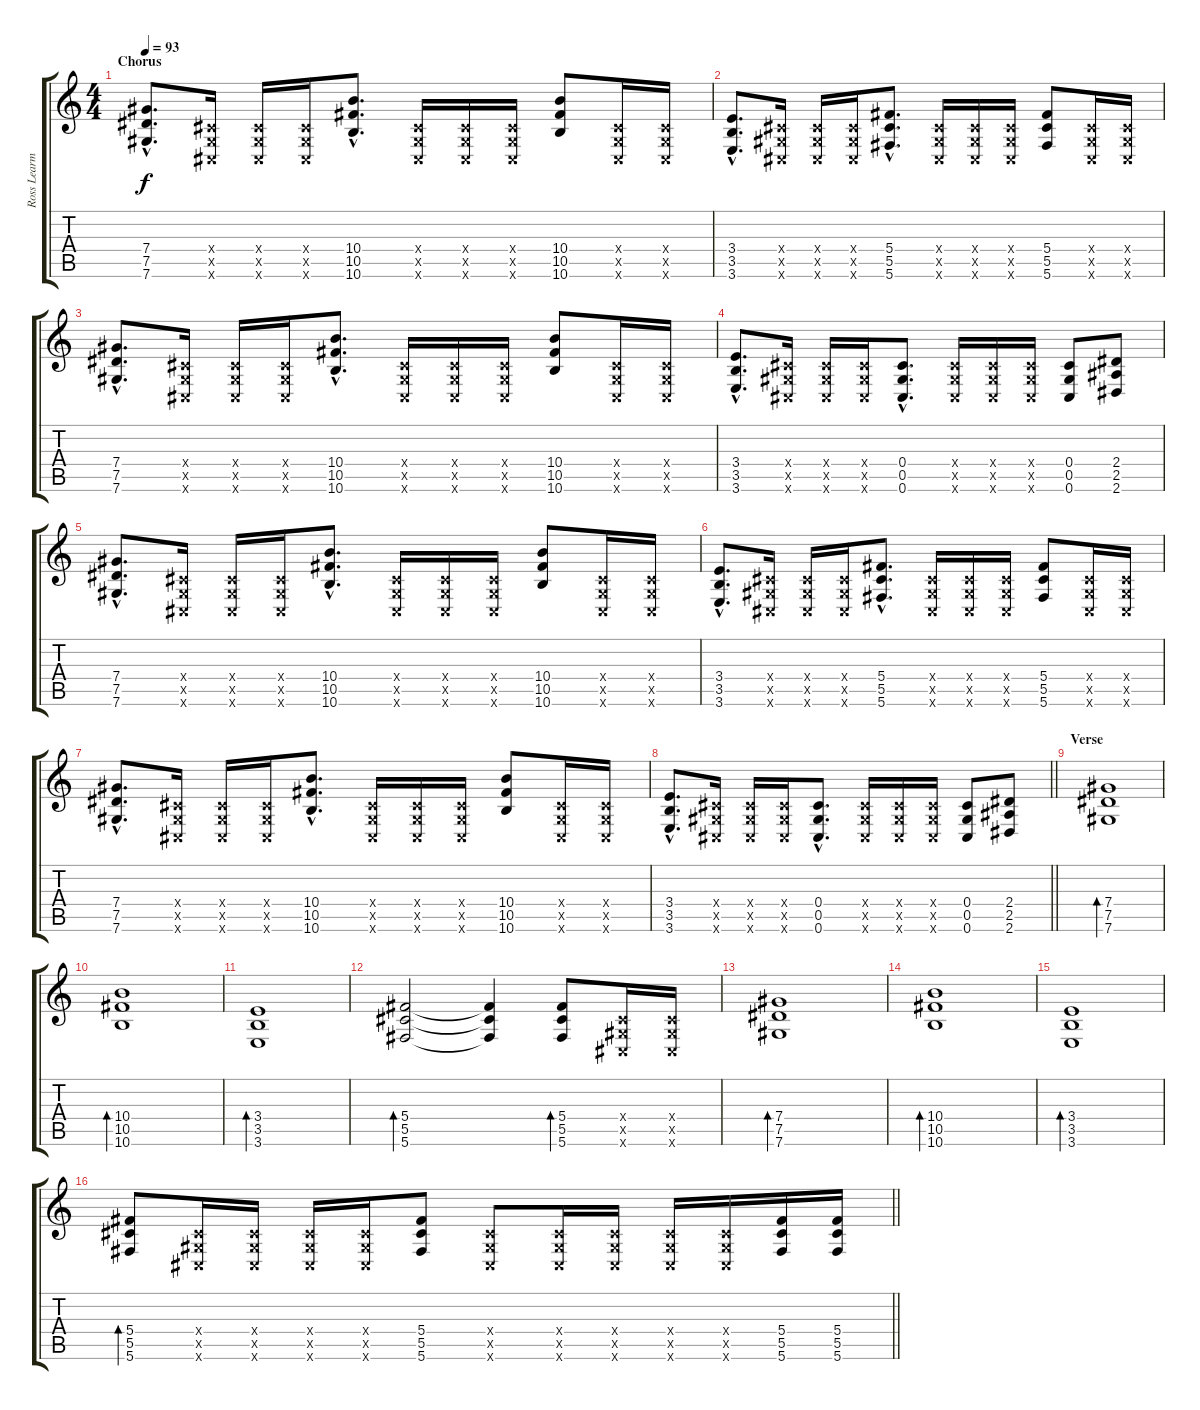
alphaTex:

\track ("Ross Learmonth (Rhythm Guitar)" "Ross Learm") {instrument acousticguitarsteel}
\staff {score tabs}
\tuning (Eb4 Bb3 Gb3 Db3 Ab2 Db2) {hide}
\ts (4 4)
\section ("" "Chorus")
\tempo 93
\clef g2
\ks c
(7.4{hac} 7.5{hac} 7.6{hac}).8{d dy f} (0.4{x} 0.5{x} 0.6{x}).16 (0.4{x} 0.5{x} 0.6{x}).16 (0.4{x} 0.5{x} 0.6{x}).16 (10.4{hac} 10.5{hac} 10.6{hac}).8{d} (0.4{x} 0.5{x} 0.6{x}).16 (0.4{x} 0.5{x} 0.6{x}).16 (0.4{x} 0.5{x} 0.6{x}).16 (10.4 10.5 10.6).8 (0.4{x} 0.5{x} 0.6{x}).16 (0.4{x} 0.5{x} 0.6{x}).16 |
(3.4{hac} 3.5{hac} 3.6{hac}).8{d} (0.4{x} 0.5{x} 0.6{x}).16 (0.4{x} 0.5{x} 0.6{x}).16 (0.4{x} 0.5{x} 0.6{x}).16 (5.4{hac} 5.5{hac} 5.6{hac}).8{d} (0.4{x} 0.5{x} 0.6{x}).16 (0.4{x} 0.5{x} 0.6{x}).16 (0.4{x} 0.5{x} 0.6{x}).16 (5.4 5.5 5.6).8 (0.4{x} 0.5{x} 0.6{x}).16 (0.4{x} 0.5{x} 0.6{x}).16 |
(7.4{hac} 7.5{hac} 7.6{hac}).8{d} (0.4{x} 0.5{x} 0.6{x}).16 (0.4{x} 0.5{x} 0.6{x}).16 (0.4{x} 0.5{x} 0.6{x}).16 (10.4{hac} 10.5{hac} 10.6{hac}).8{d} (0.4{x} 0.5{x} 0.6{x}).16 (0.4{x} 0.5{x} 0.6{x}).16 (0.4{x} 0.5{x} 0.6{x}).16 (10.4 10.5 10.6).8 (0.4{x} 0.5{x} 0.6{x}).16 (0.4{x} 0.5{x} 0.6{x}).16 |
(3.4{hac} 3.5{hac} 3.6{hac}).8{d} (0.4{x} 0.5{x} 0.6{x}).16 (0.4{x} 0.5{x} 0.6{x}).16 (0.4{x} 0.5{x} 0.6{x}).16 (0.4{hac} 0.5{hac} 0.6{hac}).8{d} (0.4{x} 0.5{x} 0.6{x}).16 (0.4{x} 0.5{x} 0.6{x}).16 (0.4{x} 0.5{x} 0.6{x}).16 (0.4 0.5 0.6).8 (2.4 2.5 2.6).8 |
(7.4{hac} 7.5{hac} 7.6{hac}).8{d} (0.4{x} 0.5{x} 0.6{x}).16 (0.4{x} 0.5{x} 0.6{x}).16 (0.4{x} 0.5{x} 0.6{x}).16 (10.4{hac} 10.5{hac} 10.6{hac}).8{d} (0.4{x} 0.5{x} 0.6{x}).16 (0.4{x} 0.5{x} 0.6{x}).16 (0.4{x} 0.5{x} 0.6{x}).16 (10.4 10.5 10.6).8 (0.4{x} 0.5{x} 0.6{x}).16 (0.4{x} 0.5{x} 0.6{x}).16 |
(3.4{hac} 3.5{hac} 3.6{hac}).8{d} (0.4{x} 0.5{x} 0.6{x}).16 (0.4{x} 0.5{x} 0.6{x}).16 (0.4{x} 0.5{x} 0.6{x}).16 (5.4{hac} 5.5{hac} 5.6{hac}).8{d} (0.4{x} 0.5{x} 0.6{x}).16 (0.4{x} 0.5{x} 0.6{x}).16 (0.4{x} 0.5{x} 0.6{x}).16 (5.4 5.5 5.6).8 (0.4{x} 0.5{x} 0.6{x}).16 (0.4{x} 0.5{x} 0.6{x}).16 |
(7.4{hac} 7.5{hac} 7.6{hac}).8{d} (0.4{x} 0.5{x} 0.6{x}).16 (0.4{x} 0.5{x} 0.6{x}).16 (0.4{x} 0.5{x} 0.6{x}).16 (10.4{hac} 10.5{hac} 10.6{hac}).8{d} (0.4{x} 0.5{x} 0.6{x}).16 (0.4{x} 0.5{x} 0.6{x}).16 (0.4{x} 0.5{x} 0.6{x}).16 (10.4 10.5 10.6).8 (0.4{x} 0.5{x} 0.6{x}).16 (0.4{x} 0.5{x} 0.6{x}).16 |
\barLineRight lightlight
(3.4{hac} 3.5{hac} 3.6{hac}).8{d} (0.4{x} 0.5{x} 0.6{x}).16 (0.4{x} 0.5{x} 0.6{x}).16 (0.4{x} 0.5{x} 0.6{x}).16 (0.4{hac} 0.5{hac} 0.6{hac}).8{d} (0.4{x} 0.5{x} 0.6{x}).16 (0.4{x} 0.5{x} 0.6{x}).16 (0.4{x} 0.5{x} 0.6{x}).16 (0.4 0.5 0.6).8 (2.4 2.5 2.6).8 |
\section ("" "Verse")
(7.4 7.5 7.6).1{bd 60} |
(10.4 10.5 10.6).1{bd 60} |
(3.4 3.5 3.6).1{bd 60} |
(5.4 5.5 5.6).2{bd 60} (5.4{t} 5.5{t} 5.6{t}).4 (5.4 5.5 5.6).8{bd 60} (0.4{x} 0.5{x} 0.6{x}).16 (0.4{x} 0.5{x} 0.6{x}).16 |
(7.4 7.5 7.6).1{bd 60} |
(10.4 10.5 10.6).1{bd 60} |
(3.4 3.5 3.6).1{bd 60} |
\barLineRight lightlight
(5.4 5.5 5.6).8{bd 60} (0.4{x} 0.5{x} 0.6{x}).16 (0.4{x} 0.5{x} 0.6{x}).16 (0.4{x} 0.5{x} 0.6{x}).16 (0.4{x} 0.5{x} 0.6{x}).16 (5.4 5.5 5.6).8 (0.4{x} 0.5{x} 0.6{x}).8 (0.4{x} 0.5{x} 0.6{x}).16 (0.4{x} 0.5{x} 0.6{x}).16 (0.4{x} 0.5{x} 0.6{x}).16 (0.4{x} 0.5{x} 0.6{x}).16 (5.4 5.5 5.6).16 (5.4 5.5 5.6).16
